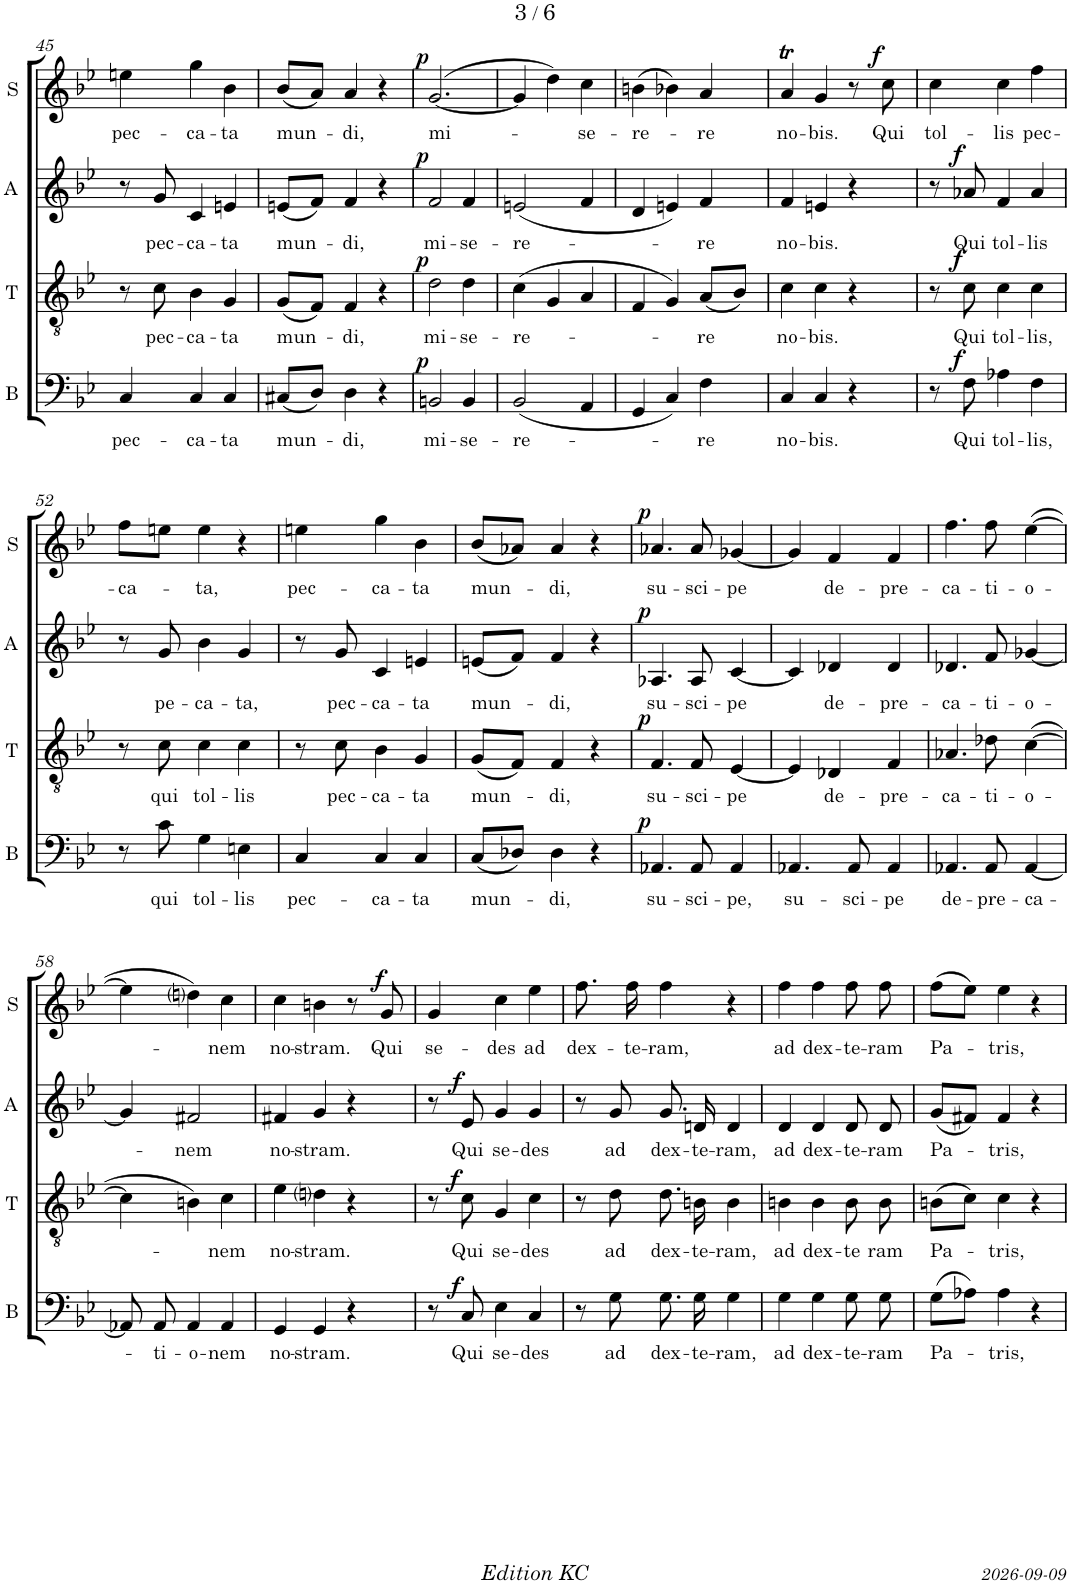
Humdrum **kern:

**kern	**text	**dynam	**kern	**text	**dynam	**kern	**text	**dynam	**kern	**text	**dynam
*part4	*part4	*part4	*part3	*part3	*part3	*part2	*part2	*part2	*part1	*part1	*part1
*staff4	*staff4	*staff4	*staff3	*staff3	*staff3	*staff2	*staff2	*staff2	*staff1	*staff1	*staff1
*I"B	*	*	*I"T	*	*	*I"A	*	*	*I"S	*	*
*I'B	*	*	*I'T	*	*	*I'A	*	*	*I'S	*	*
!!LO:PB:g=z
*clefF4	*	*	*clefGv2	*	*	*clefG2	*	*	*clefG2	*	*
*k[b-e-]	*	*	*k[b-e-]	*	*	*k[b-e-]	*	*	*k[b-e-]	*	*
*M3/4	*	*	*M3/4	*	*	*M3/4	*	*	*M3/4	*	*
=45	=45	=45	=45	=45	=45	=45	=45	=45	=45	=45	=45
!	!LO:LY:b	!	!	!	!	!	!	!	!	!LO:LY:b	!
4C/	pec-	.	8r	.	.	8r	.	.	4een\	pec-	.
!	!	!	!	!LO:LY:b	!	!	!LO:LY:b	!	!	!	!
.	.	.	8c\	pec-	.	8g/	pec-	.	.	.	.
!	!LO:LY:b	!	!	!LO:LY:b	!	!	!LO:LY:b	!	!	!LO:LY:b	!
4C/	-ca-	.	4B-\	-ca-	.	4c/	-ca-	.	4gg\	-ca-	.
!	!LO:LY:b	!	!	!LO:LY:b	!	!	!LO:LY:b	!	!	!LO:LY:b	!
4C/	-ta	.	4G/	-ta	.	4en/	-ta	.	4b-\	-ta	.
=46	=46	=46	=46	=46	=46	=46	=46	=46	=46	=46	=46
!	!LO:LY:b	!	!	!LO:LY:b	!	!	!LO:LY:b	!	!	!LO:LY:b	!
(8C#X/L	mun-	.	(8G/L	mun-	.	(8en/L	mun-	.	(8b-/L	mun-	.
8D/J)	.	.	8F/J)	.	.	8f/J)	.	.	8a/J)	.	.
!	!LO:LY:b	!	!	!LO:LY:b	!	!	!LO:LY:b	!	!	!LO:LY:b	!
4D\	-di,	.	4F/	-di,	.	4f/	-di,	.	4a/	-di,	.
4r	.	.	4r	.	.	4r	.	.	4r	.	.
=47	=47	=47	=47	=47	=47	=47	=47	=47	=47	=47	=47
!	!LO:LY:b	!LO:DY:b	!	!LO:LY:b	!LO:DY:b	!	!LO:LY:b	!LO:DY:b	!	!LO:LY:b	!LO:DY:b
2BBn/	mi-	p	2d\	mi-	p	2f/	mi-	p	([2.g/	mi-	p
!	!LO:LY:b	!	!	!LO:LY:b	!	!	!LO:LY:b	!	!	!	!
4BB/	-se-	.	4d\	-se-	.	4f/	-se-	.	.	.	.
=48	=48	=48	=48	=48	=48	=48	=48	=48	=48	=48	=48
!	!LO:LY:b	!	!	!LO:LY:b	!	!	!LO:LY:b	!	!	!	!
(2BB-/	-re-	.	(4c\	-re-	.	(2en/	-re-	.	4g/]	.	.
.	.	.	4G/	.	.	.	.	.	4dd\)	.	.
!	!	!	!	!	!	!	!	!	!	!LO:LY:b	!
4AA/	.	.	4A/	.	.	4f/	.	.	4cc\	-se-	.
=49	=49	=49	=49	=49	=49	=49	=49	=49	=49	=49	=49
!	!	!	!	!	!	!	!	!	!	!LO:LY:b	!
4GG/	.	.	4F/	.	.	4d/	.	.	(4bn\	-re-	.
4C/)	.	.	4G/)	.	.	4en/)	.	.	4b-X\)	.	.
!	!LO:LY:b	!	!	!LO:LY:b	!	!	!LO:LY:b	!	!	!LO:LY:b	!
4F\	-re	.	(8A/L	-re	.	4f/	-re	.	4a/	-re	.
.	.	.	8B-/J)	.	.	.	.	.	.	.	.
=50	=50	=50	=50	=50	=50	=50	=50	=50	=50	=50	=50
!	!LO:LY:b	!	!	!LO:LY:b	!	!	!LO:LY:b	!	!	!LO:LY:b	!
4C/	no-	.	4c\	no-	.	4f/	no-	.	4at/	no-	.
!	!LO:LY:b	!	!	!LO:LY:b	!	!	!LO:LY:b	!	!	!LO:LY:b	!
4C/	-bis.	.	4c\	-bis.	.	4en/	-bis.	.	4g/	-bis.	.
4r	.	.	4r	.	.	4r	.	.	8r	.	.
!	!	!	!	!	!	!	!	!	!	!LO:LY:b	!LO:DY:b
.	.	.	.	.	.	.	.	.	8cc\	Qui	f
=51	=51	=51	=51	=51	=51	=51	=51	=51	=51	=51	=51
!	!	!	!	!	!	!	!	!	!	!LO:LY:b	!
8r	.	.	8r	.	.	8r	.	.	4cc\	tol-	.
!	!LO:LY:b	!LO:DY:b	!	!LO:LY:b	!LO:DY:b	!	!LO:LY:b	!LO:DY:b	!	!	!
8F\	Qui	f	8c\	Qui	f	8a-X/	Qui	f	.	.	.
!	!LO:LY:b	!	!	!LO:LY:b	!	!	!LO:LY:b	!	!	!LO:LY:b	!
4A-X\	tol-	.	4c\	tol-	.	4f/	tol-	.	4cc\	-lis	.
!	!LO:LY:b	!	!	!LO:LY:b	!	!	!LO:LY:b	!	!	!LO:LY:b	!
4F\	-lis,	.	4c\	-lis,	.	4a-/	-lis	.	4ff\	pec-	.
!!LO:LB:g=z
=52	=52	=52	=52	=52	=52	=52	=52	=52	=52	=52	=52
!	!	!	!	!	!	!	!	!	!	!LO:LY:b	!
8r	.	.	8r	.	.	8r	.	.	8ff\L	-ca-	.
!	!LO:LY:b	!	!	!LO:LY:b	!	!	!LO:LY:b	!	!	!	!
8c\	qui	.	8c\	qui	.	8g/	pe-	.	8een\J	.	.
!	!LO:LY:b	!	!	!LO:LY:b	!	!	!LO:LY:b	!	!	!LO:LY:b	!
4G\	tol-	.	4c\	tol-	.	4b-\	-ca-	.	4ee\	-ta,	.
!	!LO:LY:b	!	!	!LO:LY:b	!	!	!LO:LY:b	!	!	!	!
4En\	-lis	.	4c\	-lis	.	4g/	-ta,	.	4r	.	.
=53	=53	=53	=53	=53	=53	=53	=53	=53	=53	=53	=53
!	!LO:LY:b	!	!	!	!	!	!	!	!	!LO:LY:b	!
4C/	pec-	.	8r	.	.	8r	.	.	4een\	pec-	.
!	!	!	!	!LO:LY:b	!	!	!LO:LY:b	!	!	!	!
.	.	.	8c\	pec-	.	8g/	pec-	.	.	.	.
!	!LO:LY:b	!	!	!LO:LY:b	!	!	!LO:LY:b	!	!	!LO:LY:b	!
4C/	-ca-	.	4B-\	-ca-	.	4c/	-ca-	.	4gg\	-ca-	.
!	!LO:LY:b	!	!	!LO:LY:b	!	!	!LO:LY:b	!	!	!LO:LY:b	!
4C/	-ta	.	4G/	-ta	.	4en/	-ta	.	4b-\	-ta	.
=54	=54	=54	=54	=54	=54	=54	=54	=54	=54	=54	=54
!	!LO:LY:b	!	!	!LO:LY:b	!	!	!LO:LY:b	!	!	!LO:LY:b	!
(8C/L	mun-	.	(8G/L	mun-	.	(8en/L	mun-	.	(8b-/L	mun-	.
8D-X/J)	.	.	8F/J)	.	.	8f/J)	.	.	8a-X/J)	.	.
!	!LO:LY:b	!	!	!LO:LY:b	!	!	!LO:LY:b	!	!	!LO:LY:b	!
4D-\	-di,	.	4F/	-di,	.	4f/	-di,	.	4a-/	-di,	.
4r	.	.	4r	.	.	4r	.	.	4r	.	.
=55	=55	=55	=55	=55	=55	=55	=55	=55	=55	=55	=55
!	!LO:LY:b	!LO:DY:b	!	!LO:LY:b	!LO:DY:b	!	!LO:LY:b	!LO:DY:b	!	!LO:LY:b	!LO:DY:b
4.AA-X/	su-	p	4.F/	su-	p	4.A-X/	su-	p	4.a-X/	su-	p
!	!LO:LY:b	!	!	!LO:LY:b	!	!	!LO:LY:b	!	!	!LO:LY:b	!
8AA-/	-sci-	.	8F/	-sci-	.	8A-/	-sci-	.	8a-/	-sci-	.
!	!LO:LY:b	!	!	!LO:LY:b	!	!	!LO:LY:b	!	!	!LO:LY:b	!
4AA-/	-pe,	.	[4E-/	-pe	.	[4c/	-pe	.	[4g-X/	-pe	.
=56	=56	=56	=56	=56	=56	=56	=56	=56	=56	=56	=56
!	!LO:LY:b	!	!	!	!	!	!	!	!	!	!
4.AA-X/	su-	.	4E-/]	.	.	4c/]	.	.	4g-/]	.	.
!	!	!	!	!LO:LY:b	!	!	!LO:LY:b	!	!	!LO:LY:b	!
.	.	.	4D-X/	de-	.	4d-X/	de-	.	4f/	de-	.
!	!LO:LY:b	!	!	!	!	!	!	!	!	!	!
8AA-/	-sci-	.	.	.	.	.	.	.	.	.	.
!	!LO:LY:b	!	!	!LO:LY:b	!	!	!LO:LY:b	!	!	!LO:LY:b	!
4AA-/	-pe	.	4F/	-pre-	.	4d-/	-pre-	.	4f/	-pre-	.
=57	=57	=57	=57	=57	=57	=57	=57	=57	=57	=57	=57
!	!LO:LY:b	!	!	!LO:LY:b	!	!	!LO:LY:b	!	!	!LO:LY:b	!
4.AA-X/	de-	.	4.A-X/	-ca-	.	4.d-X/	-ca-	.	4.ff\	-ca-	.
!	!LO:LY:b	!	!	!LO:LY:b	!	!	!LO:LY:b	!	!	!LO:LY:b	!
8AA-/	-pre-	.	8d-X\	-ti-	.	8f/	-ti-	.	8ff\	-ti-	.
!	!LO:LY:b	!	!	!LO:LY:b	!	!	!LO:LY:b	!	!	!LO:LY:b	!
[4AA-/	-ca-	.	([4c\	-o-	.	[4g-X/	-o-	.	([4ee-\	-o-	.
!!LO:LB:g=z
=58	=58	=58	=58	=58	=58	=58	=58	=58	=58	=58	=58
8AA-X/]	.	.	4c\]	.	.	4g-/]	.	.	4ee-\]	.	.
!	!LO:LY:b	!	!	!	!	!	!	!	!	!	!
8AA-/	-ti-	.	.	.	.	.	.	.	.	.	.
!	!LO:LY:b	!	!	!	!	!	!LO:LY:b	!	!	!	!
4AA-/	-o-	.	4Bn\)	.	.	2f#X/	-nem	.	4ddni\)	.	.
!	!LO:LY:b	!	!	!LO:LY:b	!	!	!	!	!	!LO:LY:b	!
4AA-/	-nem	.	4c\	-nem	.	.	.	.	4cc\	-nem	.
=59	=59	=59	=59	=59	=59	=59	=59	=59	=59	=59	=59
!	!LO:LY:b	!	!	!LO:LY:b	!	!	!LO:LY:b	!	!	!LO:LY:b	!
4GG/	no-	.	4e-\	no-	.	4f#X/	no-	.	4cc\	no-	.
!	!LO:LY:b	!	!	!LO:LY:b	!	!	!LO:LY:b	!	!	!LO:LY:b	!
4GG/	-stram.	.	4dni\	-stram.	.	4g/	-stram.	.	4bn\	-stram.	.
4r	.	.	4r	.	.	4r	.	.	8r	.	.
!	!	!	!	!	!	!	!	!	!	!LO:LY:b	!LO:DY:b
.	.	.	.	.	.	.	.	.	8g/	Qui	f
=60	=60	=60	=60	=60	=60	=60	=60	=60	=60	=60	=60
!	!	!	!	!	!	!	!	!	!	!LO:LY:b	!
8r	.	.	8r	.	.	8r	.	.	4g/	se-	.
!	!LO:LY:b	!LO:DY:b	!	!LO:LY:b	!LO:DY:b	!	!LO:LY:b	!LO:DY:b	!	!	!
8C/	Qui	f	8c\	Qui	f	8e-/	Qui	f	.	.	.
!	!LO:LY:b	!	!	!LO:LY:b	!	!	!LO:LY:b	!	!	!LO:LY:b	!
4E-\	se-	.	4G/	se-	.	4g/	se-	.	4cc\	-des	.
!	!LO:LY:b	!	!	!LO:LY:b	!	!	!LO:LY:b	!	!	!LO:LY:b	!
4C/	-des	.	4c\	-des	.	4g/	-des	.	4ee-\	ad	.
=61	=61	=61	=61	=61	=61	=61	=61	=61	=61	=61	=61
!	!	!	!	!	!	!	!	!	!	!LO:LY:b	!
8r	.	.	8r	.	.	8r	.	.	8.ff\	dex-	.
!	!LO:LY:b	!	!	!LO:LY:b	!	!	!LO:LY:b	!	!	!	!
8G\	ad	.	8d\	ad	.	8g/	ad	.	.	.	.
!	!	!	!	!	!	!	!	!	!	!LO:LY:b	!
.	.	.	.	.	.	.	.	.	16ff\	-te-	.
!	!LO:LY:b	!	!	!LO:LY:b	!	!	!LO:LY:b	!	!	!LO:LY:b	!
8.G\	dex-	.	8.d\	dex-	.	8.g/	dex-	.	4ff\	-ram,	.
!	!LO:LY:b	!	!	!LO:LY:b	!	!	!LO:LY:b	!	!	!	!
16G\	-te-	.	16Bn\	-te-	.	16dn/	-te-	.	.	.	.
!	!LO:LY:b	!	!	!LO:LY:b	!	!	!LO:LY:b	!	!	!	!
4G\	-ram,	.	4B\	-ram,	.	4d/	-ram,	.	4r	.	.
=62	=62	=62	=62	=62	=62	=62	=62	=62	=62	=62	=62
!	!LO:LY:b	!	!	!LO:LY:b	!	!	!LO:LY:b	!	!	!LO:LY:b	!
4G\	ad	.	4Bn\	ad	.	4d/	ad	.	4ff\	ad	.
!	!LO:LY:b	!	!	!LO:LY:b	!	!	!LO:LY:b	!	!	!LO:LY:b	!
4G\	dex-	.	4B\	dex-	.	4d/	dex-	.	4ff\	dex-	.
!	!LO:LY:b	!	!	!LO:LY:b	!	!	!LO:LY:b	!	!	!LO:LY:b	!
8G\	-te-	.	8B\	-te	.	8d/	-te-	.	8ff\	-te-	.
!	!LO:LY:b	!	!	!LO:LY:b	!	!	!LO:LY:b	!	!	!LO:LY:b	!
8G\	-ram	.	8B\	-ram	.	8d/	-ram	.	8ff\	-ram	.
=63	=63	=63	=63	=63	=63	=63	=63	=63	=63	=63	=63
!	!LO:LY:b	!	!	!LO:LY:b	!	!	!LO:LY:b	!	!	!LO:LY:b	!
(8G\L	Pa-	.	(8Bn\L	Pa-	.	(8g/L	Pa-	.	(8ff\L	Pa-	.
8A-X\J)	.	.	8c\J)	.	.	8f#X/J)	.	.	8ee-\J)	.	.
!	!LO:LY:b	!	!	!LO:LY:b	!	!	!LO:LY:b	!	!	!LO:LY:b	!
4A-\	-tris,	.	4c\	-tris,	.	4f#/	-tris,	.	4ee-\	-tris,	.
4r	.	.	4r	.	.	4r	.	.	4r	.	.
=	=	=	=	=	=	=	=	=	=	=	=
*-	*-	*-	*-	*-	*-	*-	*-	*-	*-	*-	*-
